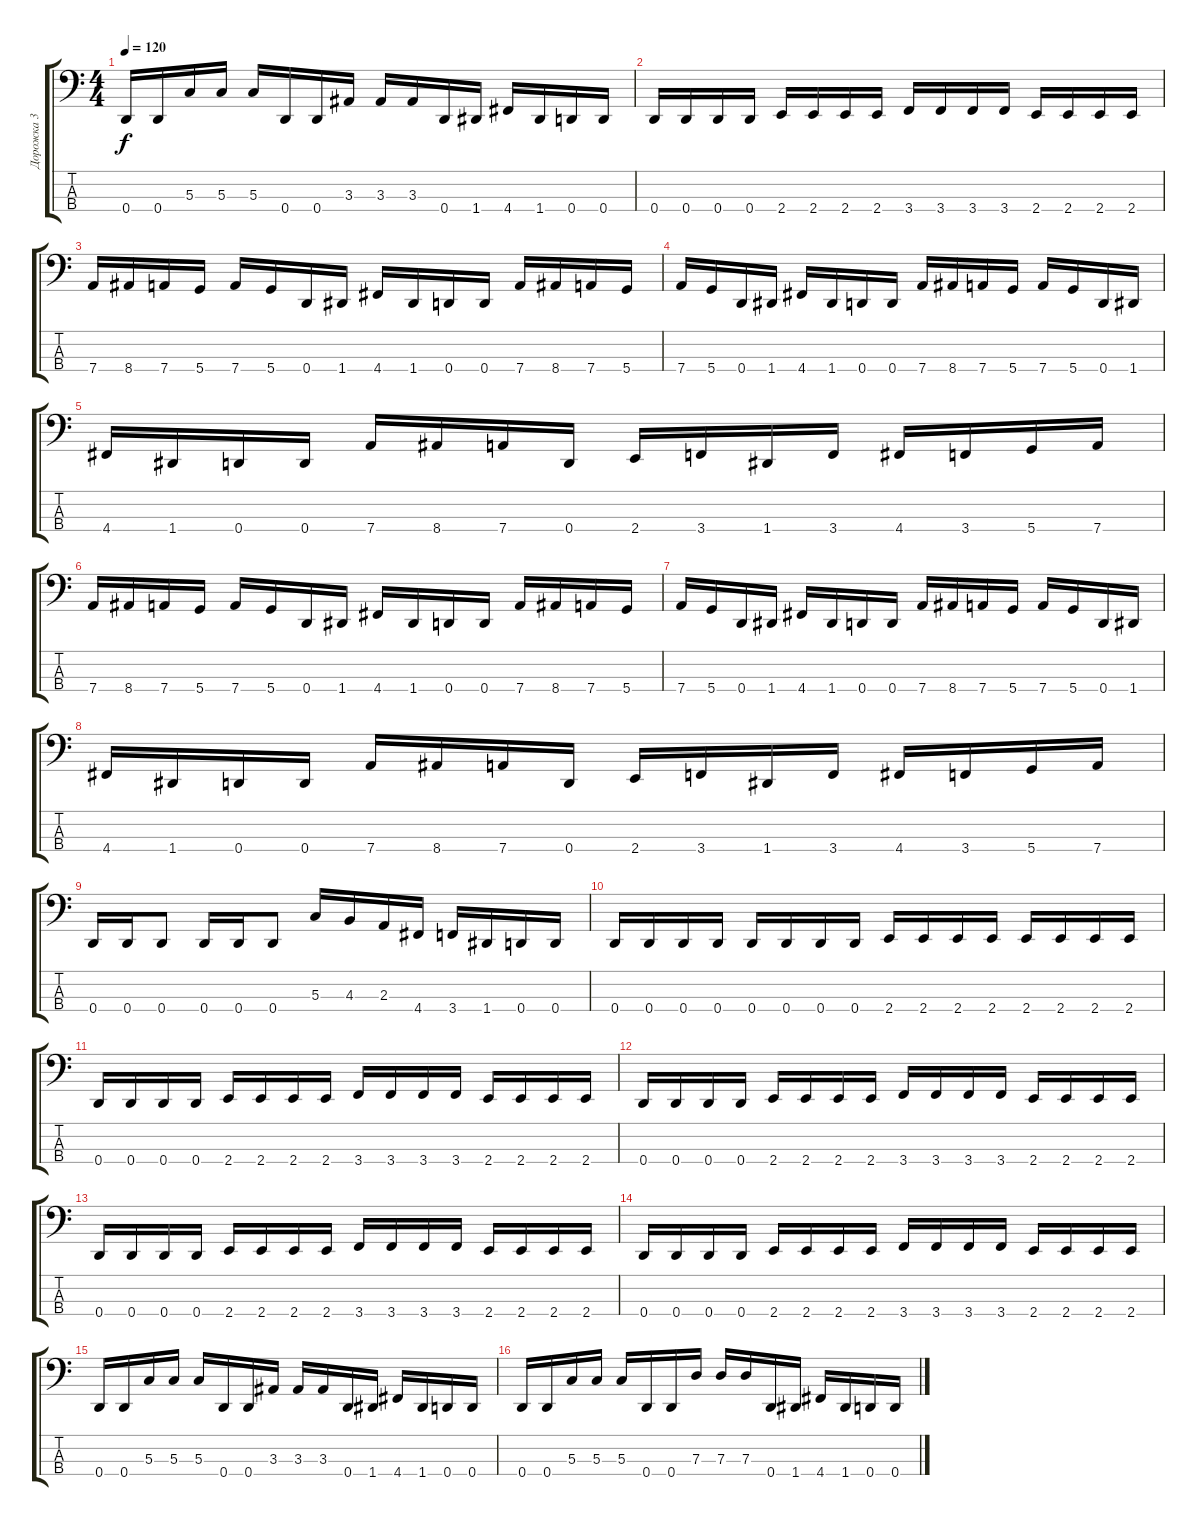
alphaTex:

\track ("Дорожка 3" "Дорожка 3") {instrument electricbassfinger}
\staff {score tabs}
\tuning (F2 C2 G1 D1) {hide}
\ts (4 4)
\tempo 120
\clef f4
\ks c
0.4.16{dy f} 0.4.16 5.3.16 5.3.16 5.3.16 0.4.16 0.4.16 3.3.16 3.3.16 3.3.16 0.4.16 1.4.16 4.4.16 1.4.16 0.4.16 0.4.16 |
0.4.16 0.4.16 0.4.16 0.4.16 2.4.16 2.4.16 2.4.16 2.4.16 3.4.16 3.4.16 3.4.16 3.4.16 2.4.16 2.4.16 2.4.16 2.4.16 |
7.4.16 8.4.16 7.4.16 5.4.16 7.4.16 5.4.16 0.4.16 1.4.16 4.4.16 1.4.16 0.4.16 0.4.16 7.4.16 8.4.16 7.4.16 5.4.16 |
7.4.16 5.4.16 0.4.16 1.4.16 4.4.16 1.4.16 0.4.16 0.4.16 7.4.16 8.4.16 7.4.16 5.4.16 7.4.16 5.4.16 0.4.16 1.4.16 |
4.4.16 1.4.16 0.4.16 0.4.16 7.4.16 8.4.16 7.4.16 0.4.16 2.4.16 3.4.16 1.4.16 3.4.16 4.4.16 3.4.16 5.4.16 7.4.16 |
7.4.16 8.4.16 7.4.16 5.4.16 7.4.16 5.4.16 0.4.16 1.4.16 4.4.16 1.4.16 0.4.16 0.4.16 7.4.16 8.4.16 7.4.16 5.4.16 |
7.4.16 5.4.16 0.4.16 1.4.16 4.4.16 1.4.16 0.4.16 0.4.16 7.4.16 8.4.16 7.4.16 5.4.16 7.4.16 5.4.16 0.4.16 1.4.16 |
4.4.16 1.4.16 0.4.16 0.4.16 7.4.16 8.4.16 7.4.16 0.4.16 2.4.16 3.4.16 1.4.16 3.4.16 4.4.16 3.4.16 5.4.16 7.4.16 |
0.4.16 0.4.16 0.4.8 0.4.16 0.4.16 0.4.8 5.3.16 4.3.16 2.3.16 4.4.16 3.4.16 1.4.16 0.4.16 0.4.16 |
0.4.16 0.4.16 0.4.16 0.4.16 0.4.16 0.4.16 0.4.16 0.4.16 2.4.16 2.4.16 2.4.16 2.4.16 2.4.16 2.4.16 2.4.16 2.4.16 |
0.4.16 0.4.16 0.4.16 0.4.16 2.4.16 2.4.16 2.4.16 2.4.16 3.4.16 3.4.16 3.4.16 3.4.16 2.4.16 2.4.16 2.4.16 2.4.16 |
0.4.16 0.4.16 0.4.16 0.4.16 2.4.16 2.4.16 2.4.16 2.4.16 3.4.16 3.4.16 3.4.16 3.4.16 2.4.16 2.4.16 2.4.16 2.4.16 |
0.4.16 0.4.16 0.4.16 0.4.16 2.4.16 2.4.16 2.4.16 2.4.16 3.4.16 3.4.16 3.4.16 3.4.16 2.4.16 2.4.16 2.4.16 2.4.16 |
0.4.16 0.4.16 0.4.16 0.4.16 2.4.16 2.4.16 2.4.16 2.4.16 3.4.16 3.4.16 3.4.16 3.4.16 2.4.16 2.4.16 2.4.16 2.4.16 |
0.4.16 0.4.16 5.3.16 5.3.16 5.3.16 0.4.16 0.4.16 3.3.16 3.3.16 3.3.16 0.4.16 1.4.16 4.4.16 1.4.16 0.4.16 0.4.16 |
0.4.16 0.4.16 5.3.16 5.3.16 5.3.16 0.4.16 0.4.16 7.3.16 7.3.16 7.3.16 0.4.16 1.4.16 4.4.16 1.4.16 0.4.16 0.4.16
